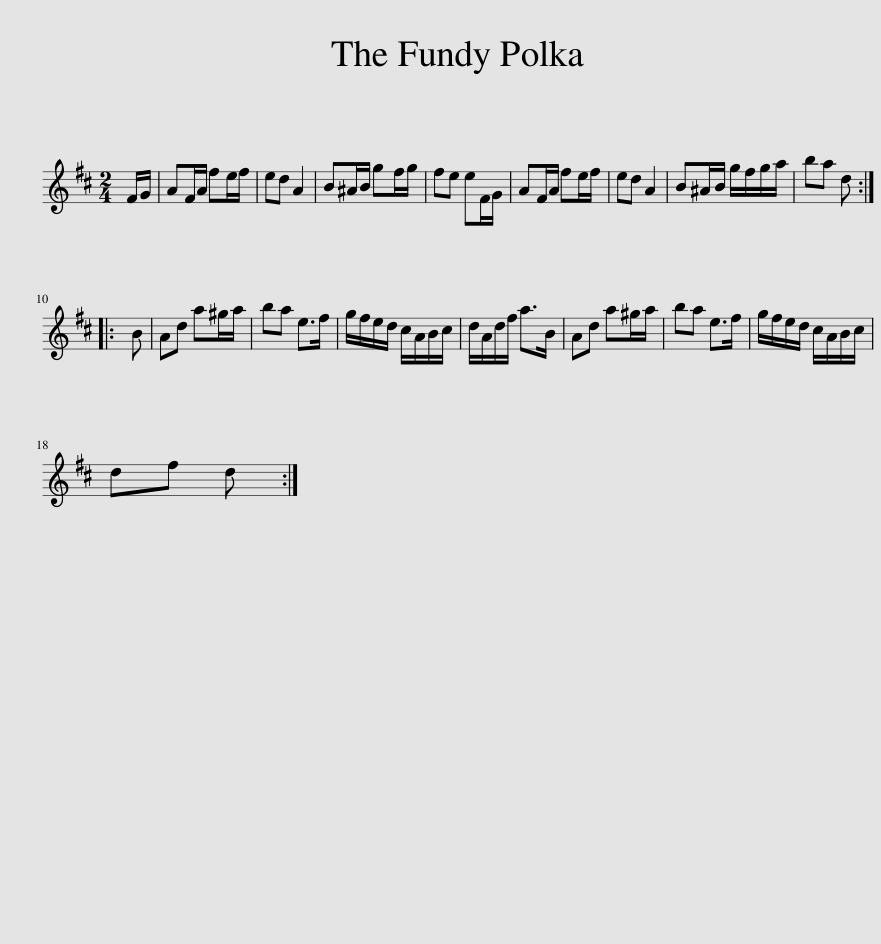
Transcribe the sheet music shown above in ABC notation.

X:1
L:1/8
M:2/4
I:linebreak $
K:D
V:1 treble
V:1
 F/G/ | AF/A/ fe/f/ | ed A2 | B^A/B/ gf/g/ | fe eF/G/ | %5
 AF/A/ fe/f/ | ed A2 | B^A/B/ g/f/g/a/ | ba d ::$ B | %10
 Ad a^g/a/ | ba e>f | g/f/e/d/ c/A/B/c/ | d/A/d/f/ a>B | Ad a^g/a/ | %15
 ba e>f | g/f/e/d/ c/A/B/c/ |$ df d :| %18
